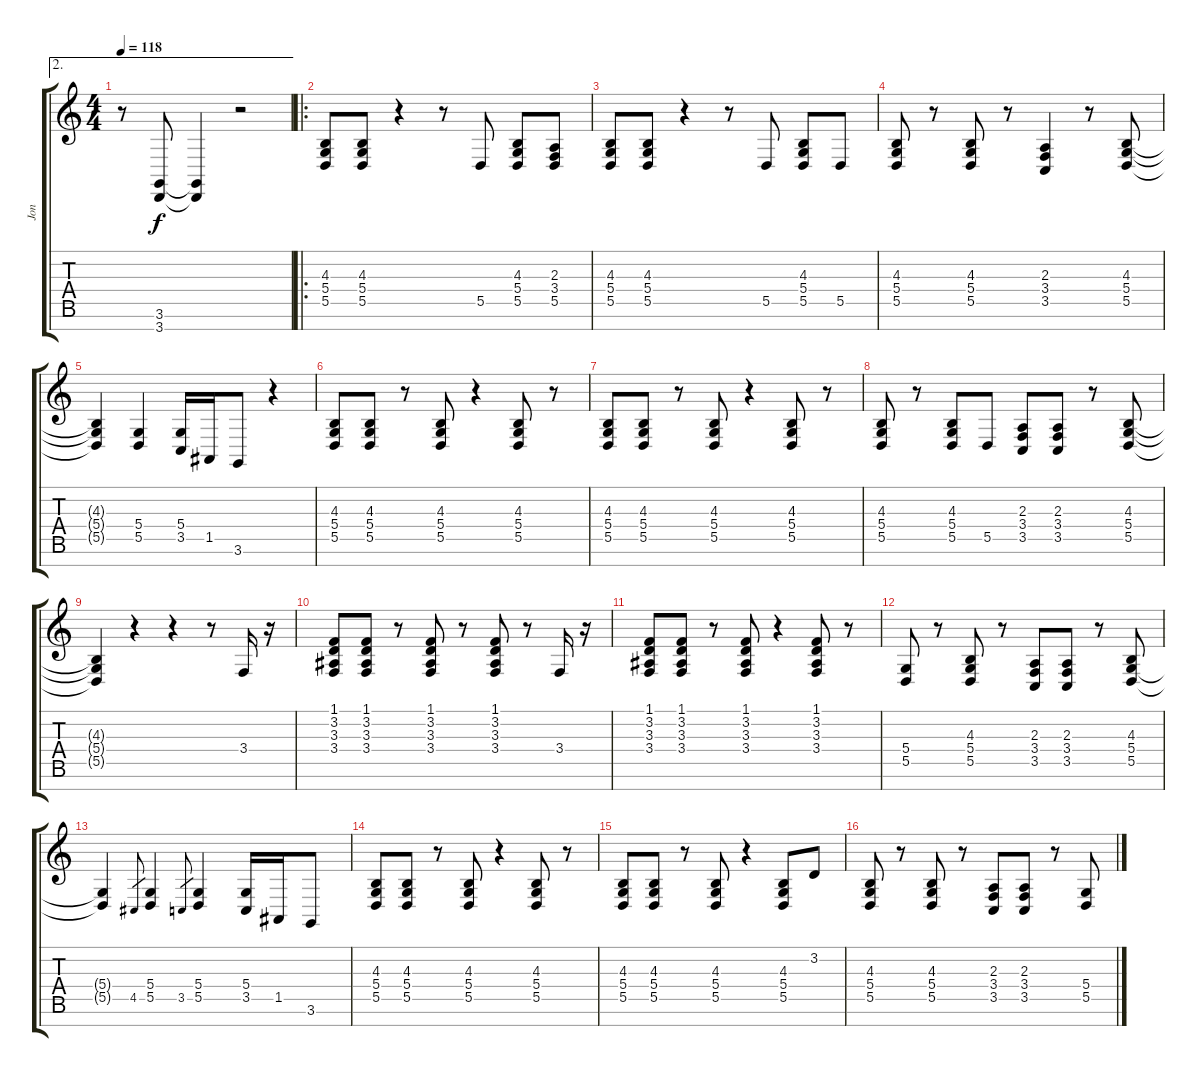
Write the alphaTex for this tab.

\track ("Jon" "Jon") {instrument drawbarorgan}
\staff {score tabs}
\tuning (E4 B3 G3 D3 A2 E2 B1) {hide}
\ae 2
\ts (4 4)
\tempo 118
\clef g2
\ks c
r.8{dy f} (3.6 3.7).8 (3.6{t} 3.7{t}).4 r.2 |
\ro
(4.3 5.4 5.5).8 (4.3 5.4 5.5).8 r.4 r.8 5.5.8 (4.3 5.4 5.5).8 (2.3 3.4 5.5).8 |
(4.3 5.4 5.5).8 (4.3 5.4 5.5).8 r.4 r.8 5.5.8 (4.3 5.4 5.5).8 5.5.8 |
(4.3 5.4 5.5).8 r.8 (4.3 5.4 5.5).8 r.8 (2.3 3.4 3.5).4 r.8 (4.3 5.4 5.5).8 |
(4.3{t} 5.4{t} 5.5{t}).4 (5.4 5.5).4 (5.4 3.5).16 1.5.16 3.6.8 r.4 |
(4.3 5.4 5.5).8 (4.3 5.4 5.5).8 r.8 (4.3 5.4 5.5).8 r.4 (4.3 5.4 5.5).8 r.8 |
(4.3 5.4 5.5).8 (4.3 5.4 5.5).8 r.8 (4.3 5.4 5.5).8 r.4 (4.3 5.4 5.5).8 r.8 |
(4.3 5.4 5.5).8 r.8 (4.3 5.4 5.5).8 5.5.8 (2.3 3.4 3.5).8 (2.3 3.4 3.5).8 r.8 (4.3 5.4 5.5).8 |
(4.3{t} 5.4{t} 5.5{t}).4 r.4 r.4 r.8 3.4.16 r.16 |
(1.1 3.2 3.3 3.4).8 (1.1 3.2 3.3 3.4).8 r.8 (1.1 3.2 3.3 3.4).8 r.8 (1.1 3.2 3.3 3.4).8 r.8 3.4.16 r.16 |
(1.1 3.2 3.3 3.4).8 (1.1 3.2 3.3 3.4).8 r.8 (1.1 3.2 3.3 3.4).8 r.4 (1.1 3.2 3.3 3.4).8 r.8 |
(5.4 5.5).8 r.8 (4.3 5.4 5.5).8 r.8 (2.3 3.4 3.5).8 (2.3 3.4 3.5).8 r.8 (4.3 5.4 5.5).8 |
(5.4{t} 5.5{t}).4 4.5.8{gr} (5.4 5.5).4 3.5.8{gr} (5.4 5.5).4 (5.4 3.5).16 1.5.16 3.6.8 |
(4.3 5.4 5.5).8 (4.3 5.4 5.5).8 r.8 (4.3 5.4 5.5).8 r.4 (4.3 5.4 5.5).8 r.8 |
(4.3 5.4 5.5).8 (4.3 5.4 5.5).8 r.8 (4.3 5.4 5.5).8 r.4 (4.3 5.4 5.5).8 3.2.8 |
(4.3 5.4 5.5).8 r.8 (4.3 5.4 5.5).8 r.8 (2.3 3.4 3.5).8 (2.3 3.4 3.5).8 r.8 (5.4 5.5).8
